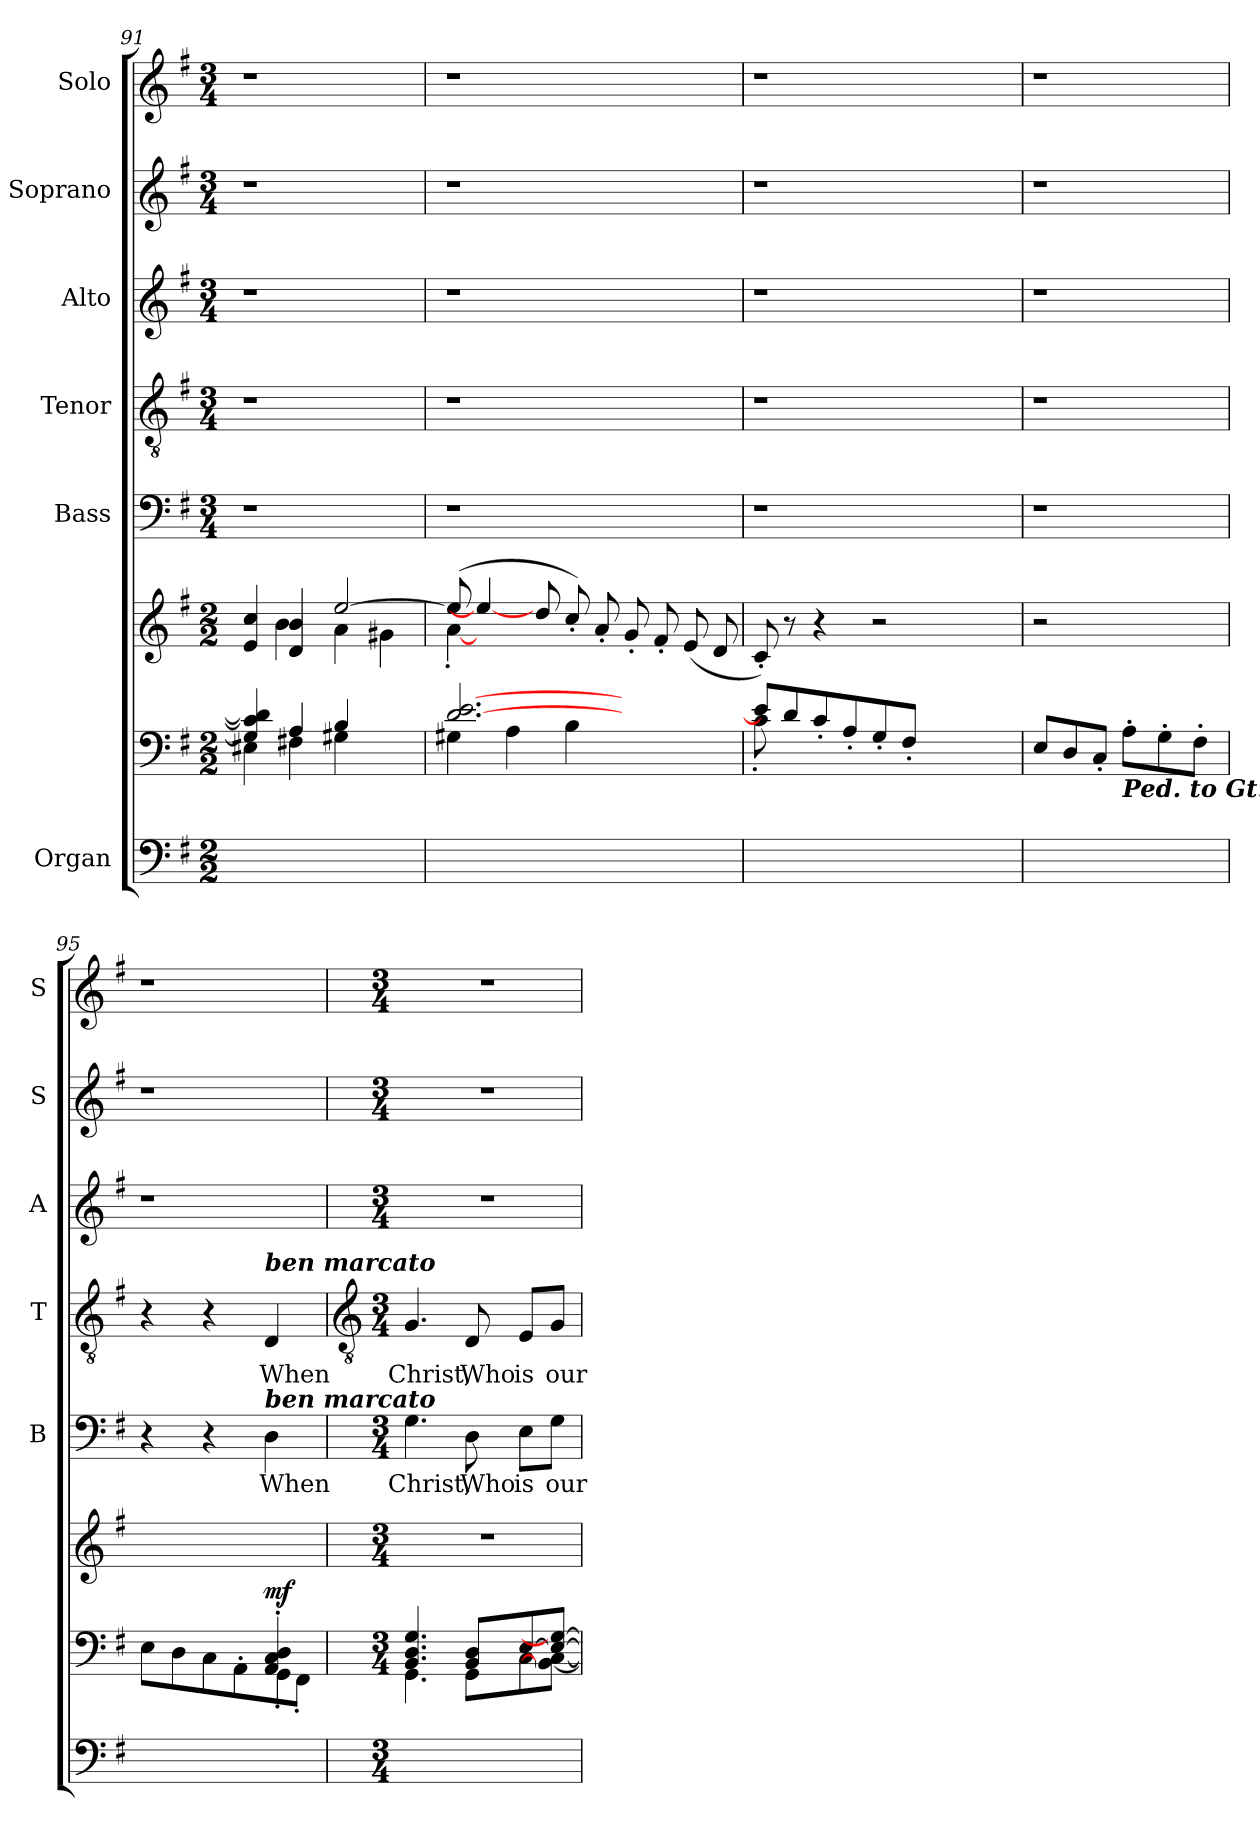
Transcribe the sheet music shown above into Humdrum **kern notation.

**kern	**kern	**kern	**dynam	**kern	**text	**kern	**text	**kern	**kern	**kern
*part6	*part6	*part6	*part6	*part5	*part5	*part4	*part4	*part3	*part2	*part1
*staff8	*staff7	*staff6	*staff6/7/8	*staff5	*staff5	*staff4	*staff4	*staff3	*staff2	*staff1
*I"Organ	*	*	*	*I"Bass	*	*I"Tenor	*	*I"Alto	*I"Soprano	*I"Solo
*	*	*	*	*I'B	*	*I'T	*	*I'A	*I'S	*I'S
*clefF4	*clefF4	*clefG2	*	*clefF4	*	*clefGv2	*	*clefG2	*clefG2	*clefG2
*k[f#]	*k[f#]	*k[f#]	*	*k[f#]	*	*k[f#]	*	*k[f#]	*k[f#]	*k[f#]
*G:	*G:	*G:	*	*G:	*	*G:	*	*G:	*G:	*G:
*M2/2	*M2/2	*M2/2	*	*M3/4	*	*M3/4	*	*M3/4	*M3/4	*M3/4
=91	=91	=91	=91	=91	=91	=91	=91	=91	=91	=91
*	*^	*^	*	*	*	*	*	*	*	*
!	!	!	!	!	!	!LO:N:vis=1	!	!LO:N:vis=1	!	!LO:N:vis=1	!LO:N:vis=1	!LO:N:vis=1
1ryy	4G#/] 4c/] 4d/]	4E#X\	4e/ 4cc/	4ryy	.	2.r	.	2.r	.	2.r	2.r	2.r
.	4A/	4F#X\	4d/ 4b/	4b\	.	.	.	.	.	.	.	.
.	4B/	4G#X\	[2ee/	4a\	.	.	.	.	.	.	.	.
.	4ryy	4ryy	.	4g#X\	.	4ryy	.	4ryy	.	4ryy	4ryy	4ryy
=92	=92	=92	=92	=92	=92	=92	=92	=92	=92	=92	=92	=92
!	!	!	!	!	!	!LO:N:vis=1	!	!LO:N:vis=1	!	!LO:N:vis=1	!LO:N:vis=1	!LO:N:vis=1
1ryy	[2.d/ [2.e/	4G#X\	(>8ee/L]	[8a'\J	.	2.r	.	2.r	.	2.r	2.r	2.r
.	.	.	4ee/_	8ryy	.	.	.	.	.	.	.	.
.	.	4A\	.	4ryy	.	.	.	.	.	.	.	.
.	.	.	8dd/	.	.	.	.	.	.	.	.	.
.	.	4B\	8cc'/)	4ryy	.	.	.	.	.	.	.	.
.	.	.	8a'/	.	.	.	.	.	.	.	.	.
.	2ryy	2ryy	8g'/	4ryy	.	2ryy	.	2ryy	.	2ryy	2ryy	2ryy
.	.	.	8f#'/	.	.	.	.	.	.	.	.	.
4ryy	.	.	(>8e/	4ryy	.	.	.	.	.	.	.	.
.	.	.	8d/	.	.	.	.	.	.	.	.	.
=93	=93	=93	=93	=93	=93	=93	=93	=93	=93	=93	=93	=93
!	!	!	!	!	!	!LO:N:vis=1	!	!LO:N:vis=1	!	!LO:N:vis=1	!LO:N:vis=1	!LO:N:vis=1
1ryy	8e/L]	8c'\	8c'/)	4ryy	.	2.r	.	2.r	.	2.r	2.r	2.r
.	8d/	8ryy	8r	.	.	.	.	.	.	.	.	.
.	8c'/	4ryy	4r	4ryy	.	.	.	.	.	.	.	.
.	8A'/	.	.	.	.	.	.	.	.	.	.	.
.	8G'/	4ryy	2r	2ryy	.	.	.	.	.	.	.	.
.	8F#'/J	.	.	.	.	.	.	.	.	.	.	.
.	2ryy	2ryy	.	.	.	2ryy	.	2ryy	.	2ryy	2ryy	2ryy
4ryy	.	.	4ryy	4ryy	.	.	.	.	.	.	.	.
=94	=94	=94	=94	=94	=94	=94	=94	=94	=94	=94	=94	=94
!	!	!	!	!	!	!LO:N:vis=1	!	!LO:N:vis=1	!	!LO:N:vis=1	!LO:N:vis=1	!LO:N:vis=1
*	*	*	*v	*v	*	*	*	*	*	*	*	*
2.ryy	8E/L	4.ryy	2r	.	2.r	.	2.r	.	2.r	2.r	2.r
.	8D/	.	.	.	.	.	.	.	.	.	.
.	8C'/J	.	.	.	.	.	.	.	.	.	.
!	!LO:TX:b:Bi:t=Ped. to Gt.	!	!	!	!	!	!	!	!	!	!
.	4.ryy	8A'\L	.	.	.	.	.	.	.	.	.
.	.	8G'\	4ryy	.	.	.	.	.	.	.	.
.	.	8F#'\J	.	.	.	.	.	.	.	.	.
=95	=95	=95	=95	=95	=95	=95	=95	=95	=95	=95	=95
!	!	!	!	!	!	!	!	!	!LO:N:vis=1	!LO:N:vis=1	!LO:N:vis=1
2.ryy	2ryy	8E\L	2.ryy	.	4r	.	4r	.	2.r	2.r	2.r
.	.	8D\	.	.	.	.	.	.	.	.	.
.	.	8C\	.	.	4r	.	4r	.	.	.	.
.	.	8AA'\	.	.	.	.	.	.	.	.	.
!	!	!	!	!	!	!	!LO:TX:a:Bi:t=ben marcato	!	!	!	!
!	!	!	!	!	!LO:TX:a:Bi:t=ben marcato	!	!	!	!	!	!
!	!	!	!	!LO:DY:a=2	!	!LO:LY:b	!	!LO:LY:b	!	!	!
.	4AA/' 4C/' 4D/'	8GG'\	.	mf	4D	When	4D	When	.	.	.
.	.	8FF#'\J	.	.	.	.	.	.	.	.	.
*	*v	*v	*	*	*	*	*	*	*	*	*
!!LO:LB:g=z
=96	=96	=96	=96	=96	=96	=96	=96	=96	=96	=96
*	*	*	*	*	*	*clefGv2	*	*	*	*
*M3/4	*M3/4	*M3/4	*	*M3/4	*	*M3/4	*	*M3/4	*M3/4	*M3/4
*	*^	*	*	*	*	*	*	*	*	*
*	*	*^	*	*	*	*	*	*	*	*	*
!	!	!	!	!LO:N:vis=1	!	!	!LO:LY:b	!	!LO:LY:b	!LO:N:vis=1	!LO:N:vis=1	!
2.ryy	4.BB/ 4.D/ 4.G/	4.GG\	2ryy	2.r	.	4.G	Christ,	4.G	Christ,	2.r	2.r	2.r
!	!	!	!	!	!	!	!LO:LY:b	!	!LO:LY:b	!	!	!
.	8BB/ 8D/L	8GG\L	.	.	.	8D	Who	8D	Who	.	.	.
!	!	!	!	!	!	!	!LO:LY:b	!	!LO:LY:b	!	!	!
.	[8E/	[8C\	4ryy	.	.	8E\L	is	8E/L	is	.	.	.
!	!	!	!	!	!	!	!LO:LY:b	!	!LO:LY:b	!	!	!
.	8E/_ 8G/_J	8BB\_ 8C\_J	.	.	.	8G\J	our	8G/J	our	.	.	.
*	*v	*v	*v	*	*	*	*	*	*	*	*	*
=	=	=	=	=	=	=	=	=	=	=
*-	*-	*-	*-	*-	*-	*-	*-	*-	*-	*-
